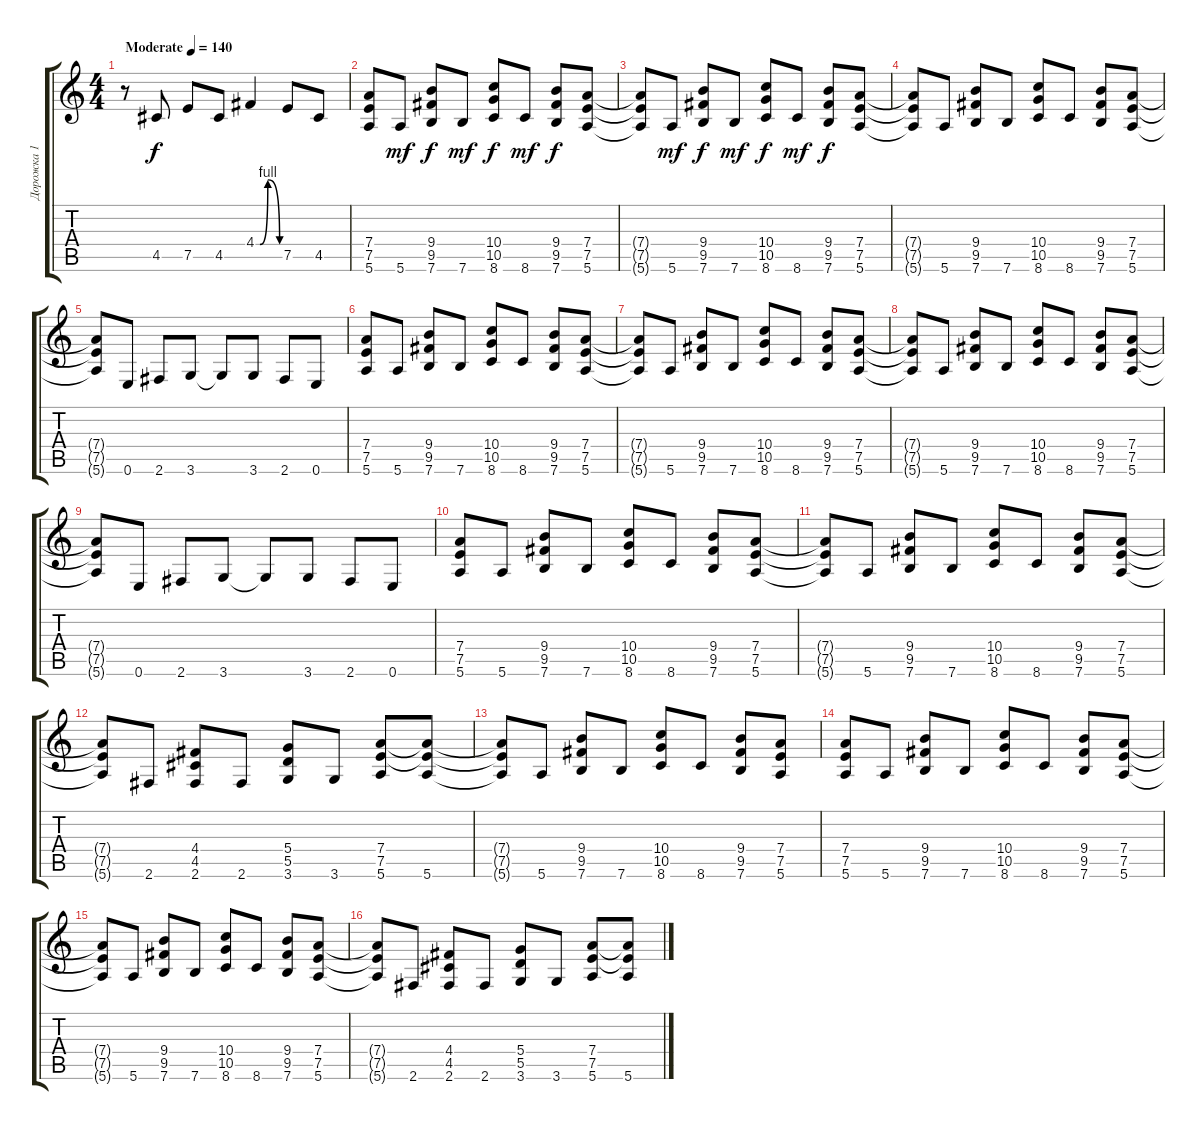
\track ("Дорожка 1" "Дорожка 1") {instrument distortionguitar}
\staff {score tabs}
\tuning (E4 B3 G3 D3 A2 E2) {hide}
\ts (4 4)
\tempo (140 "Moderate")
\clef g2
\ks c
r.8{dy f instrument distortionguitar} 4.5.8 7.5.8 4.5.8 4.4{be (custom 0 0 10 0 30 4 60 0)}.4 7.5.8 4.5.8 |
(7.4 7.5 5.6).8 5.6.8{dy mf} (9.4 9.5 7.6).8{dy f} 7.6.8{dy mf} (10.4 10.5 8.6).8{dy f} 8.6.8{dy mf} (9.4 9.5 7.6).8{dy f} (7.4 7.5 5.6).8 |
(7.4{t} 7.5{t} 5.6{t}).8 5.6.8{dy mf} (9.4 9.5 7.6).8{dy f} 7.6.8{dy mf} (10.4 10.5 8.6).8{dy f} 8.6.8{dy mf} (9.4 9.5 7.6).8{dy f} (7.4 7.5 5.6).8 |
(7.4{t} 7.5{t} 5.6{t}).8 5.6.8 (9.4 9.5 7.6).8 7.6.8 (10.4 10.5 8.6).8 8.6.8 (9.4 9.5 7.6).8 (7.4 7.5 5.6).8 |
(7.4{t} 7.5{t} 5.6{t}).8 0.6.8 2.6.8 3.6.8 3.6{t}.8 3.6.8 2.6.8 0.6.8 |
(7.4 7.5 5.6).8 5.6.8 (9.4 9.5 7.6).8 7.6.8 (10.4 10.5 8.6).8 8.6.8 (9.4 9.5 7.6).8 (7.4 7.5 5.6).8 |
(7.4{t} 7.5{t} 5.6{t}).8 5.6.8 (9.4 9.5 7.6).8 7.6.8 (10.4 10.5 8.6).8 8.6.8 (9.4 9.5 7.6).8 (7.4 7.5 5.6).8 |
(7.4{t} 7.5{t} 5.6{t}).8 5.6.8 (9.4 9.5 7.6).8 7.6.8 (10.4 10.5 8.6).8 8.6.8 (9.4 9.5 7.6).8 (7.4 7.5 5.6).8 |
(7.4{t} 7.5{t} 5.6{t}).8 0.6.8 2.6.8 3.6.8 3.6{t}.8 3.6.8 2.6.8 0.6.8 |
(7.4 7.5 5.6).8 5.6.8 (9.4 9.5 7.6).8 7.6.8 (10.4 10.5 8.6).8 8.6.8 (9.4 9.5 7.6).8 (7.4 7.5 5.6).8 |
(7.4{t} 7.5{t} 5.6{t}).8 5.6.8 (9.4 9.5 7.6).8 7.6.8 (10.4 10.5 8.6).8 8.6.8 (9.4 9.5 7.6).8 (7.4 7.5 5.6).8 |
(7.4{t} 7.5{t} 5.6{t}).8 2.6.8 (4.4 4.5 2.6).8 2.6.8 (5.4 5.5 3.6).8 3.6.8 (7.4 7.5 5.6).8 (7.4{t} 7.5{t} 5.6).8 |
(7.4{t} 7.5{t} 5.6{t}).8 5.6.8 (9.4 9.5 7.6).8 7.6.8 (10.4 10.5 8.6).8 8.6.8 (9.4 9.5 7.6).8 (7.4 7.5 5.6).8 |
(7.4 7.5 5.6).8 5.6.8 (9.4 9.5 7.6).8 7.6.8 (10.4 10.5 8.6).8 8.6.8 (9.4 9.5 7.6).8 (7.4 7.5 5.6).8 |
(7.4{t} 7.5{t} 5.6{t}).8 5.6.8 (9.4 9.5 7.6).8 7.6.8 (10.4 10.5 8.6).8 8.6.8 (9.4 9.5 7.6).8 (7.4 7.5 5.6).8 |
(7.4{t} 7.5{t} 5.6{t}).8 2.6.8 (4.4 4.5 2.6).8 2.6.8 (5.4 5.5 3.6).8 3.6.8 (7.4 7.5 5.6).8 (7.4{t} 7.5{t} 5.6).8
